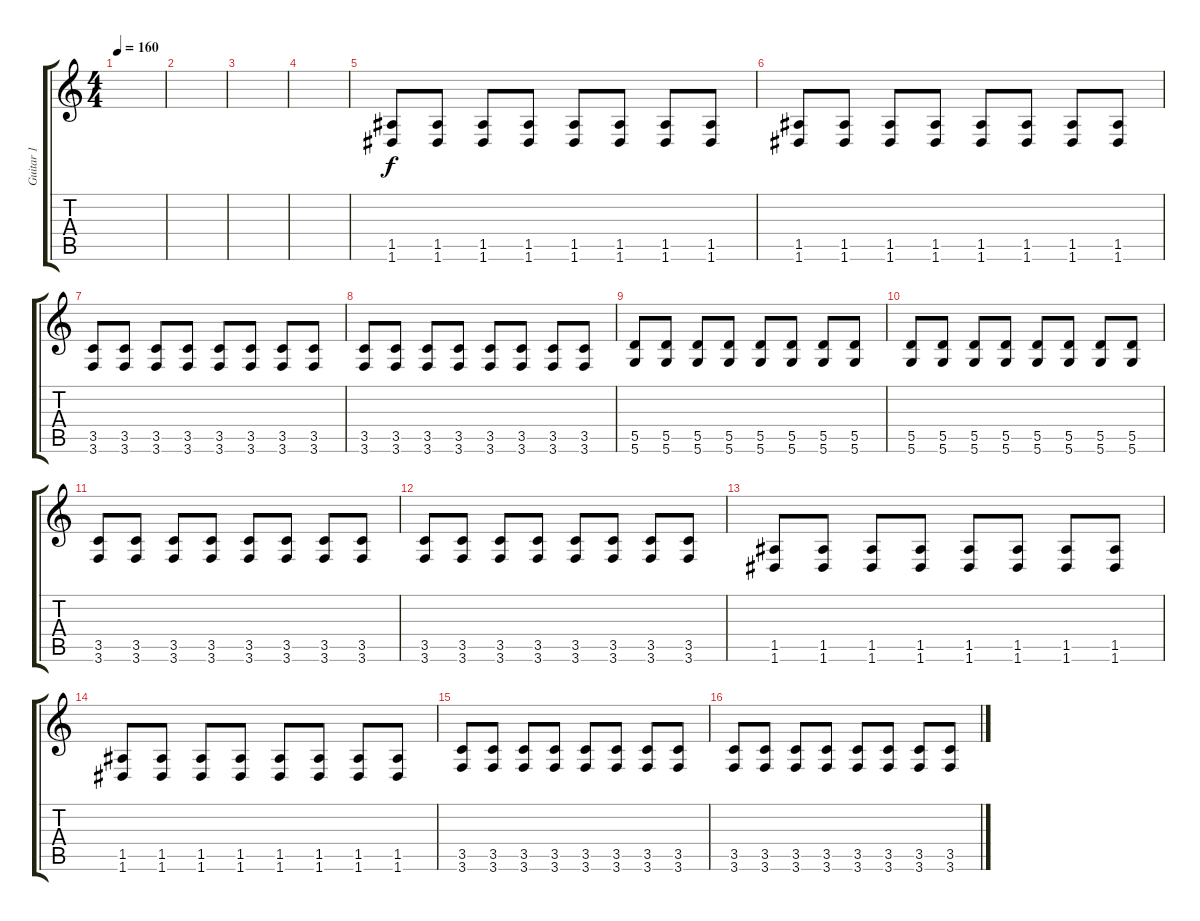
\track ("Guitar 1" "Guitar 1") {instrument distortionguitar}
\staff {score tabs}
\tuning (E4 B3 G3 D3 A2 D2) {hide}
\ts (4 4)
\tempo 160
\clef g2
\ks c
|
|
|
|
(1.5 1.6).8 (1.5 1.6).8 (1.5 1.6).8 (1.5 1.6).8 (1.5 1.6).8 (1.5 1.6).8 (1.5 1.6).8 (1.5 1.6).8 |
(1.5 1.6).8 (1.5 1.6).8 (1.5 1.6).8 (1.5 1.6).8 (1.5 1.6).8 (1.5 1.6).8 (1.5 1.6).8 (1.5 1.6).8 |
(3.5 3.6).8 (3.5 3.6).8 (3.5 3.6).8 (3.5 3.6).8 (3.5 3.6).8 (3.5 3.6).8 (3.5 3.6).8 (3.5 3.6).8 |
(3.5 3.6).8 (3.5 3.6).8 (3.5 3.6).8 (3.5 3.6).8 (3.5 3.6).8 (3.5 3.6).8 (3.5 3.6).8 (3.5 3.6).8 |
(5.5 5.6).8 (5.5 5.6).8 (5.5 5.6).8 (5.5 5.6).8 (5.5 5.6).8 (5.5 5.6).8 (5.5 5.6).8 (5.5 5.6).8 |
(5.5 5.6).8 (5.5 5.6).8 (5.5 5.6).8 (5.5 5.6).8 (5.5 5.6).8 (5.5 5.6).8 (5.5 5.6).8 (5.5 5.6).8 |
(3.5 3.6).8 (3.5 3.6).8 (3.5 3.6).8 (3.5 3.6).8 (3.5 3.6).8 (3.5 3.6).8 (3.5 3.6).8 (3.5 3.6).8 |
(3.5 3.6).8 (3.5 3.6).8 (3.5 3.6).8 (3.5 3.6).8 (3.5 3.6).8 (3.5 3.6).8 (3.5 3.6).8 (3.5 3.6).8 |
(1.5 1.6).8 (1.5 1.6).8 (1.5 1.6).8 (1.5 1.6).8 (1.5 1.6).8 (1.5 1.6).8 (1.5 1.6).8 (1.5 1.6).8 |
(1.5 1.6).8 (1.5 1.6).8 (1.5 1.6).8 (1.5 1.6).8 (1.5 1.6).8 (1.5 1.6).8 (1.5 1.6).8 (1.5 1.6).8 |
(3.5 3.6).8 (3.5 3.6).8 (3.5 3.6).8 (3.5 3.6).8 (3.5 3.6).8 (3.5 3.6).8 (3.5 3.6).8 (3.5 3.6).8 |
(3.5 3.6).8 (3.5 3.6).8 (3.5 3.6).8 (3.5 3.6).8 (3.5 3.6).8 (3.5 3.6).8 (3.5 3.6).8 (3.5 3.6).8
